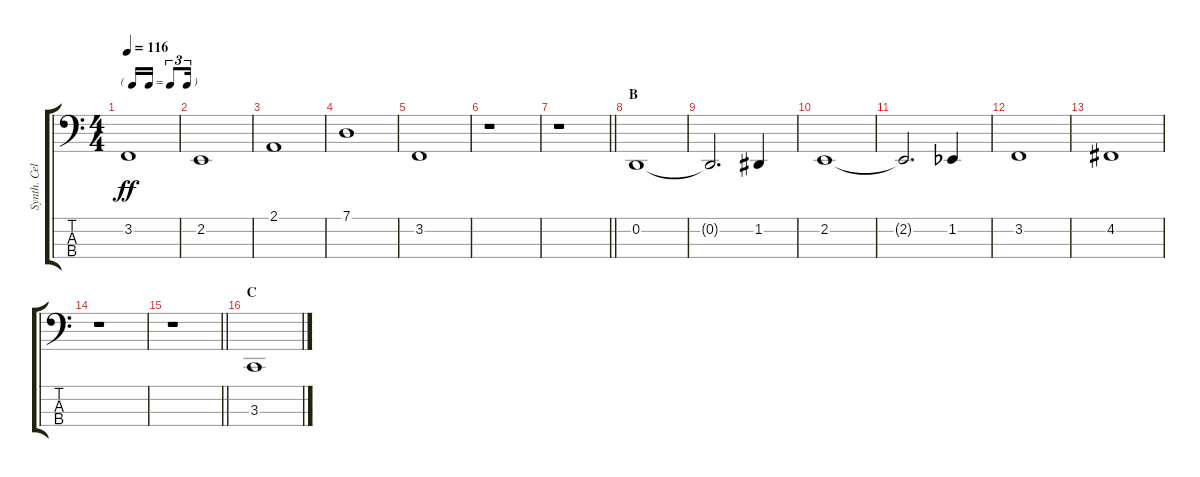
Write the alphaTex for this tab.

\track ("Synth. Cello" "Synth. Cel") {instrument cello}
\staff {score tabs}
\tuning (G2 D2 A1 E1) {hide}
\ts (4 4)
\tf triplet16th
\tempo 116
\clef f4
\ks c
3.2.1{dy ff} |
2.2.1 |
2.1.1 |
7.1.1 |
3.2.1 |
r.1 |
\barLineRight lightlight
r.1 |
\section ("" "B")
0.2.1 |
0.2{t}.2{d} 1.2.4 |
2.2.1 |
2.2{t}.2{d} 1.2{acc b}.4 |
3.2.1 |
4.2.1 |
r.1 |
\barLineRight lightlight
r.1 |
\section ("" "C")
3.3.1
